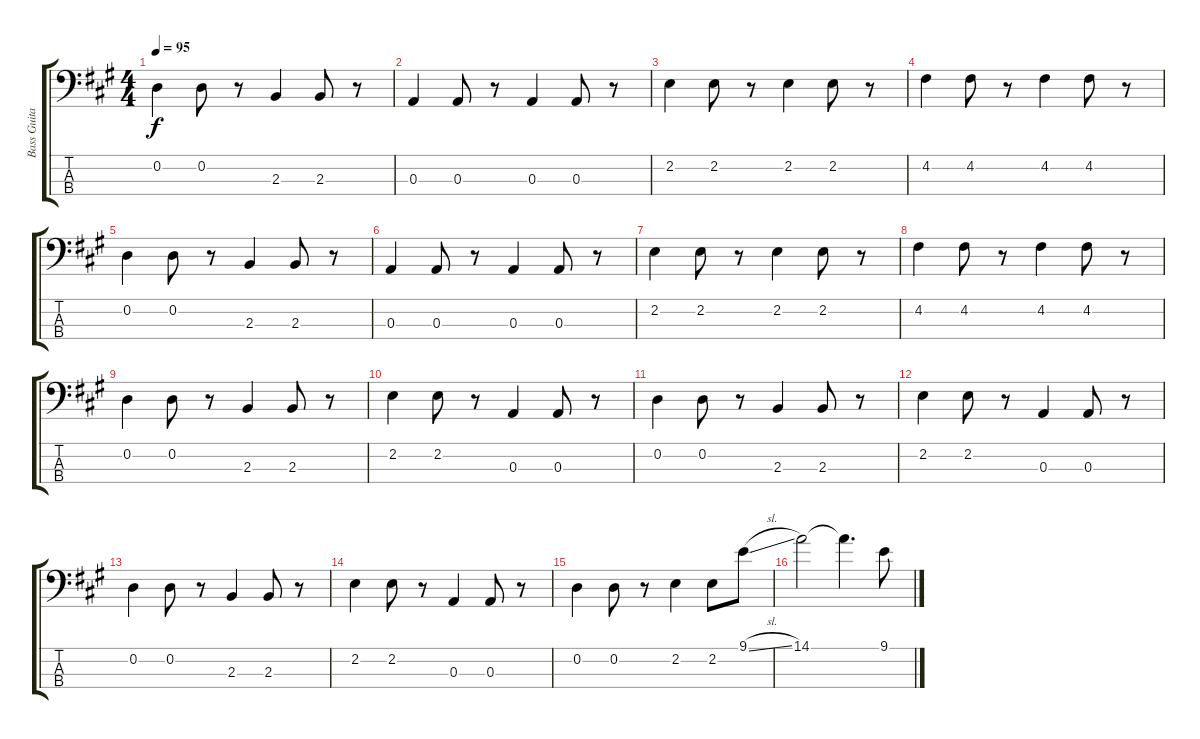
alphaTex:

\track ("Bass Guitar" "Bass Guita") {instrument electricbassfinger}
\staff {score tabs}
\tuning (G2 D2 A1 E1) {hide}
\ts (4 4)
\tempo 95
\clef f4
\ks a
0.2.4{dy f} 0.2.8 r.8 2.3.4 2.3.8 r.8 |
0.3.4 0.3.8 r.8 0.3.4 0.3.8 r.8 |
2.2.4 2.2.8 r.8 2.2.4 2.2.8 r.8 |
4.2.4 4.2.8 r.8 4.2.4 4.2.8 r.8 |
0.2.4 0.2.8 r.8 2.3.4 2.3.8 r.8 |
0.3.4 0.3.8 r.8 0.3.4 0.3.8 r.8 |
2.2.4 2.2.8 r.8 2.2.4 2.2.8 r.8 |
4.2.4 4.2.8 r.8 4.2.4 4.2.8 r.8 |
0.2.4 0.2.8 r.8 2.3.4 2.3.8 r.8 |
2.2.4 2.2.8 r.8 0.3.4 0.3.8 r.8 |
0.2.4 0.2.8 r.8 2.3.4 2.3.8 r.8 |
2.2.4 2.2.8 r.8 0.3.4 0.3.8 r.8 |
0.2.4 0.2.8 r.8 2.3.4 2.3.8 r.8 |
2.2.4 2.2.8 r.8 0.3.4 0.3.8 r.8 |
0.2.4 0.2.8 r.8 2.2.4 2.2.8 9.1{sl}.8 |
14.1.2 14.1{t}.4{d} 9.1{sl}.8
